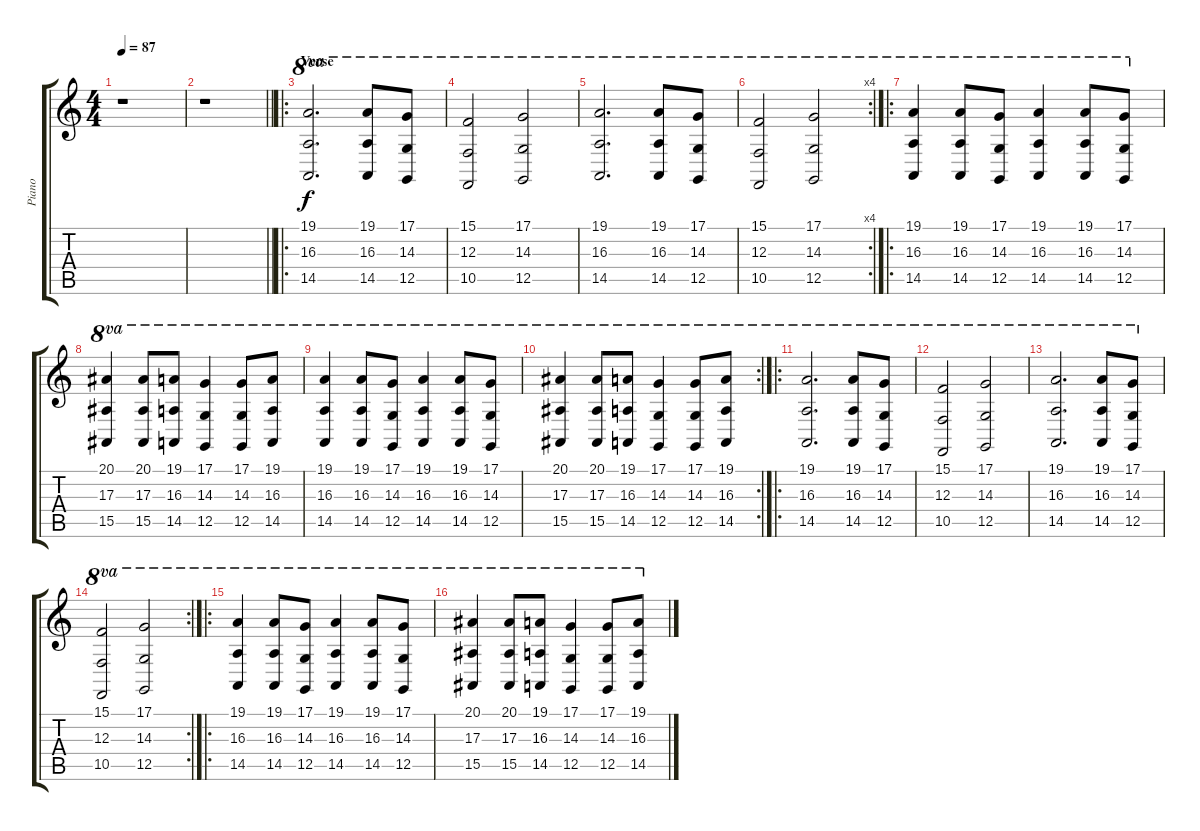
\track ("Piano" "Piano") {instrument acousticgrandpiano}
\staff {score tabs}
\tuning (D4 A3 F3 C3 G2 C2) {hide}
\ts (4 4)
\tempo 87
\clef g2
\ks c
r.1{dy f instrument acousticgrandpiano} |
\barLineRight lightlight
r.1 |
\ro
\section ("" "Verse")
(19.1 16.3 14.5).2{d ot 8va} (19.1 16.3 14.5).8{ot 8va} (17.1 14.3 12.5).8{ot 8va} |
(15.1 12.3 10.5).2{ot 8va} (17.1 14.3 12.5).2{ot 8va} |
(19.1 16.3 14.5).2{d ot 8va} (19.1 16.3 14.5).8{ot 8va} (17.1 14.3 12.5).8{ot 8va} |
\rc 4
(15.1 12.3 10.5).2{ot 8va} (17.1 14.3 12.5).2{ot 8va} |
\ro
(19.1 16.3 14.5).4{ot 8va} (19.1 16.3 14.5).8{ot 8va} (17.1 14.3 12.5).8{ot 8va} (19.1 16.3 14.5).4{ot 8va} (19.1 16.3 14.5).8{ot 8va} (17.1 14.3 12.5).8{ot 8va} |
(20.1 17.3 15.5).4{ot 8va} (20.1 17.3 15.5).8{ot 8va} (19.1 16.3 14.5).8{ot 8va} (17.1 14.3 12.5).4{ot 8va} (17.1 14.3 12.5).8{ot 8va} (19.1 16.3 14.5).8{ot 8va} |
(19.1 16.3 14.5).4{ot 8va} (19.1 16.3 14.5).8{ot 8va} (17.1 14.3 12.5).8{ot 8va} (19.1 16.3 14.5).4{ot 8va} (19.1 16.3 14.5).8{ot 8va} (17.1 14.3 12.5).8{ot 8va} |
\rc 2
(20.1 17.3 15.5).4{ot 8va} (20.1 17.3 15.5).8{ot 8va} (19.1 16.3 14.5).8{ot 8va} (17.1 14.3 12.5).4{ot 8va} (17.1 14.3 12.5).8{ot 8va} (19.1 16.3 14.5).8{ot 8va} |
\ro
(19.1 16.3 14.5).2{d ot 8va} (19.1 16.3 14.5).8{ot 8va} (17.1 14.3 12.5).8{ot 8va} |
(15.1 12.3 10.5).2{ot 8va} (17.1 14.3 12.5).2{ot 8va} |
(19.1 16.3 14.5).2{d ot 8va} (19.1 16.3 14.5).8{ot 8va} (17.1 14.3 12.5).8{ot 8va} |
\rc 2
(15.1 12.3 10.5).2{ot 8va} (17.1 14.3 12.5).2{ot 8va} |
\ro
(19.1 16.3 14.5).4{ot 8va} (19.1 16.3 14.5).8{ot 8va} (17.1 14.3 12.5).8{ot 8va} (19.1 16.3 14.5).4{ot 8va} (19.1 16.3 14.5).8{ot 8va} (17.1 14.3 12.5).8{ot 8va} |
(20.1 17.3 15.5).4{ot 8va} (20.1 17.3 15.5).8{ot 8va} (19.1 16.3 14.5).8{ot 8va} (17.1 14.3 12.5).4{ot 8va} (17.1 14.3 12.5).8{ot 8va} (19.1 16.3 14.5).8{ot 8va}
